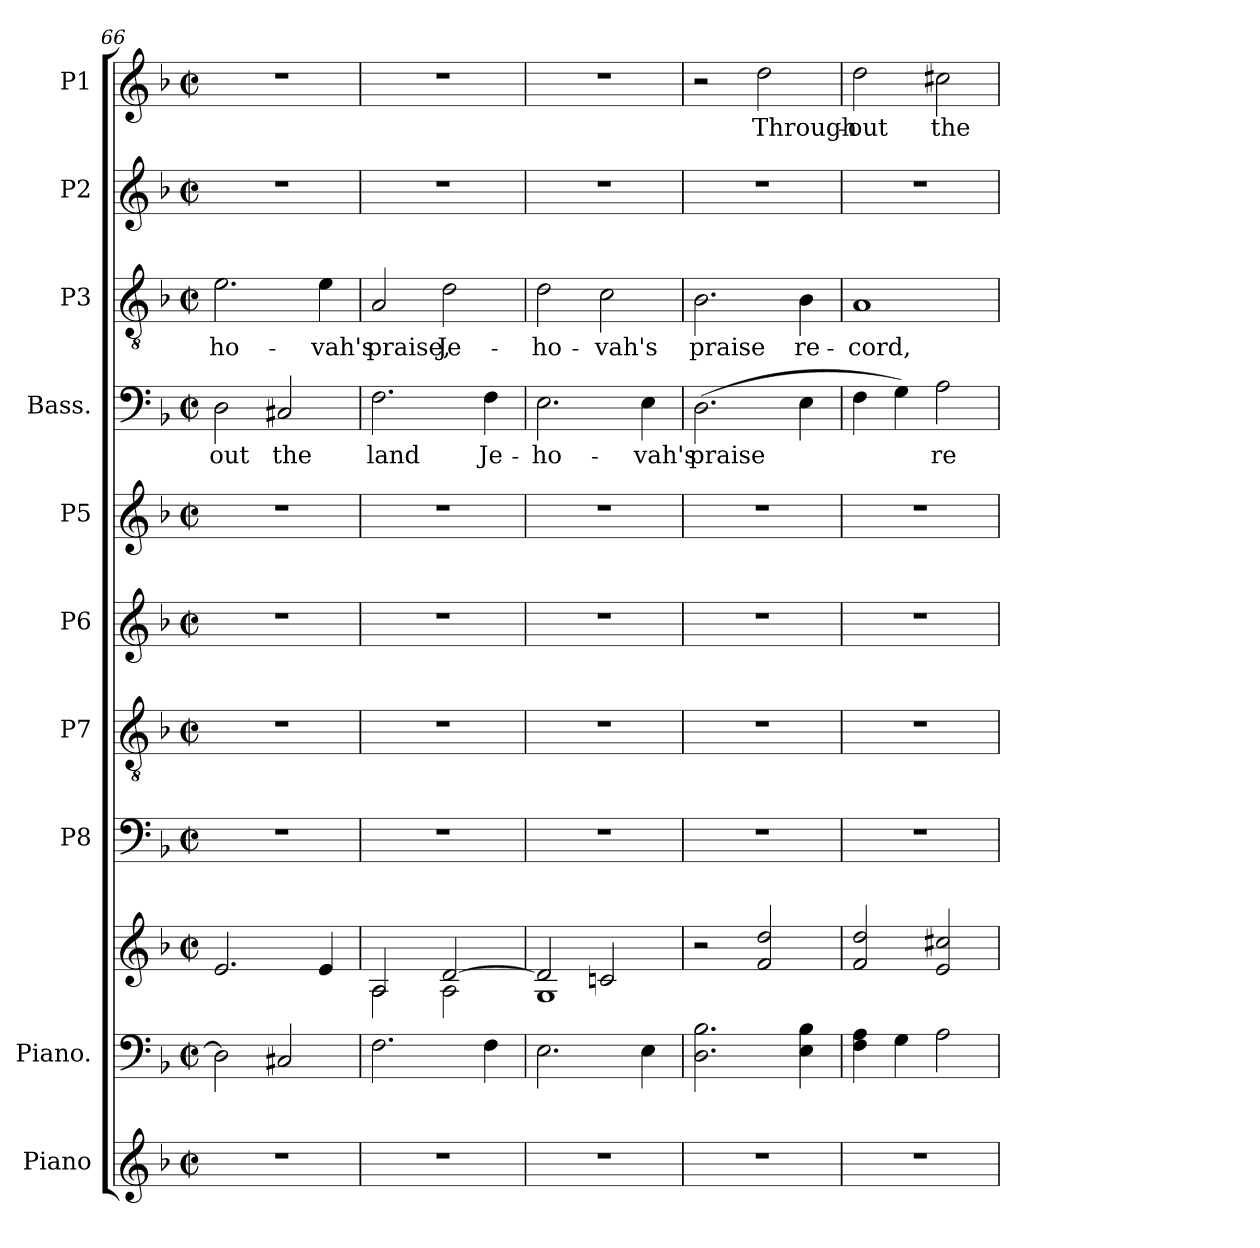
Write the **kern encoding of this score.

**kern	**kern	**kern	**kern	**kern	**kern	**kern	**kern	**text	**kern	**text	**kern	**kern	**text
*part10	*part9	*part9	*part8	*part7	*part6	*part5	*part4	*part4	*part3	*part3	*part2	*part1	*part1
*staff11	*staff10	*staff9	*staff8	*staff7	*staff6	*staff5	*staff4	*staff4	*staff3	*staff3	*staff2	*staff1	*staff1
*I"Piano	*I"Piano.	*	*I"P8	*I"P7	*I"P6	*I"P5	*I"Bass.	*	*I"P3	*	*I"P2	*I"P1	*
*I'Pno.	*	*	*	*	*	*	*	*	*	*	*	*	*
*clefG2	*clefF4	*clefG2	*clefF4	*clefGv2	*clefG2	*clefG2	*clefF4	*	*clefGv2	*	*clefG2	*clefG2	*
*k[b-]	*k[b-]	*k[b-]	*k[b-]	*k[b-]	*k[b-]	*k[b-]	*k[b-]	*	*k[b-]	*	*k[b-]	*k[b-]	*
*F:	*F:	*F:	*F:	*F:	*F:	*F:	*F:	*	*F:	*	*F:	*F:	*
*M2/2	*M2/2	*M2/2	*M2/2	*M2/2	*M2/2	*M2/2	*M2/2	*	*M2/2	*	*M2/2	*M2/2	*
*met(c|)	*met(c|)	*met(c|)	*met(c|)	*met(c|)	*met(c|)	*met(c|)	*met(c|)	*	*met(c|)	*	*met(c|)	*met(c|)	*
=66	=66	=66	=66	=66	=66	=66	=66	=66	=66	=66	=66	=66	=66
!	!	!	!	!	!	!	!	!LO:LY:b:color=#000000	!	!	!	!	!
!	!	!	!	!	!	!	!	!	!	!LO:LY:b:color=#000000	!	!	!
1r	2Di\]	2.ei/	1r	1r	1r	1r	2Di\	out	2.ei\	-ho-	1r	1r	.
!	!	!	!	!	!	!	!	!LO:LY:b:color=#000000	!	!	!	!	!
.	2C#Xi/	.	.	.	.	.	2C#Xi/	the	.	.	.	.	.
!	!	!	!	!	!	!	!	!	!	!LO:LY:b:color=#000000	!	!	!
.	.	4ei/	.	.	.	.	.	.	4ei\	-vah's	.	.	.
=67	=67	=67	=67	=67	=67	=67	=67	=67	=67	=67	=67	=67	=67
*	*	*^	*	*	*	*	*	*	*	*	*	*	*
!	!	!	!	!	!	!	!	!	!LO:LY:b:color=#000000	!	!	!	!	!
!	!	!	!	!	!	!	!	!	!	!	!LO:LY:b:color=#000000	!	!	!
1r	2.Fi\	2Ai/	2Ai\	1r	1r	1r	1r	2.Fi\	land	2Ai/	praise,	1r	1r	.
!	!	!	!	!	!	!	!	!	!	!	!LO:LY:b:color=#000000	!	!	!
.	.	[2di/	2Ai\	.	.	.	.	.	.	2di\	Je-	.	.	.
!	!	!	!	!	!	!	!	!	!LO:LY:b:color=#000000	!	!	!	!	!
.	4Fi\	.	.	.	.	.	.	4Fi\	Je-	.	.	.	.	.
=68	=68	=68	=68	=68	=68	=68	=68	=68	=68	=68	=68	=68	=68	=68
!	!	!	!	!	!	!	!	!	!LO:LY:b:color=#000000	!	!	!	!	!
!	!	!	!	!	!	!	!	!	!	!	!LO:LY:b:color=#000000	!	!	!
1r	2.Ei\	2di/]	1Gi	1r	1r	1r	1r	2.Ei\	-ho-	2di\	-ho-	1r	1r	.
!	!	!	!	!	!	!	!	!	!	!	!LO:LY:b:color=#000000	!	!	!
.	.	2cni/	.	.	.	.	.	.	.	2ci\	-vah's	.	.	.
!	!	!	!	!	!	!	!	!	!LO:LY:b:color=#000000	!	!	!	!	!
.	4Ei\	.	.	.	.	.	.	4Ei\	-vah's	.	.	.	.	.
*	*	*v	*v	*	*	*	*	*	*	*	*	*	*	*
=69	=69	=69	=69	=69	=69	=69	=69	=69	=69	=69	=69	=69	=69
!	!	!	!	!	!	!	!	!LO:LY:b:color=#000000	!	!	!	!	!
!	!	!	!	!	!	!	!	!	!	!LO:LY:b:color=#000000	!	!	!
1r	2.Di\ 2.B-i	2r	1r	1r	1r	1r	(2.Di\	praise	2.B-i\	praise	1r	2r	.
!	!	!	!	!	!	!	!	!	!	!	!	!	!LO:LY:b:color=#000000
.	.	2fi/ 2ddi	.	.	.	.	.	.	.	.	.	2ddi\	Through-
!	!	!	!	!	!	!	!	!LO:LY:b:color=#000000	!	!	!	!	!
!	!	!	!	!	!	!	!	!	!	!LO:LY:b:color=#000000	!	!	!
.	4Ei\ 4B-i	.	.	.	.	.	4Ei\	.	4B-i\	re-	.	.	.
=70	=70	=70	=70	=70	=70	=70	=70	=70	=70	=70	=70	=70	=70
!	!	!	!	!	!	!	!	!LO:LY:b:color=#000000	!	!	!	!	!
!	!	!	!	!	!	!	!	!	!	!LO:LY:b:color=#000000	!	!	!
!	!	!	!	!	!	!	!	!	!	!	!	!	!LO:LY:b:color=#000000
1r	4Fi\ 4Ai	2fi/ 2ddi	1r	1r	1r	1r	4Fi\	.	1Ai	-cord,	1r	2ddi\	-out
!	!	!	!	!	!	!	!	!LO:LY:b:color=#000000	!	!	!	!	!
.	4Gi\	.	.	.	.	.	4Gi\)	.	.	.	.	.	.
!	!	!	!	!	!	!	!	!LO:LY:b:color=#000000	!	!	!	!	!
!	!	!	!	!	!	!	!	!	!	!	!	!	!LO:LY:b:color=#000000
.	2Ai\	2ei/ 2cc#Xi	.	.	.	.	2Ai\	re-	.	.	.	2cc#Xi\	the
=	=	=	=	=	=	=	=	=	=	=	=	=	=
*-	*-	*-	*-	*-	*-	*-	*-	*-	*-	*-	*-	*-	*-
